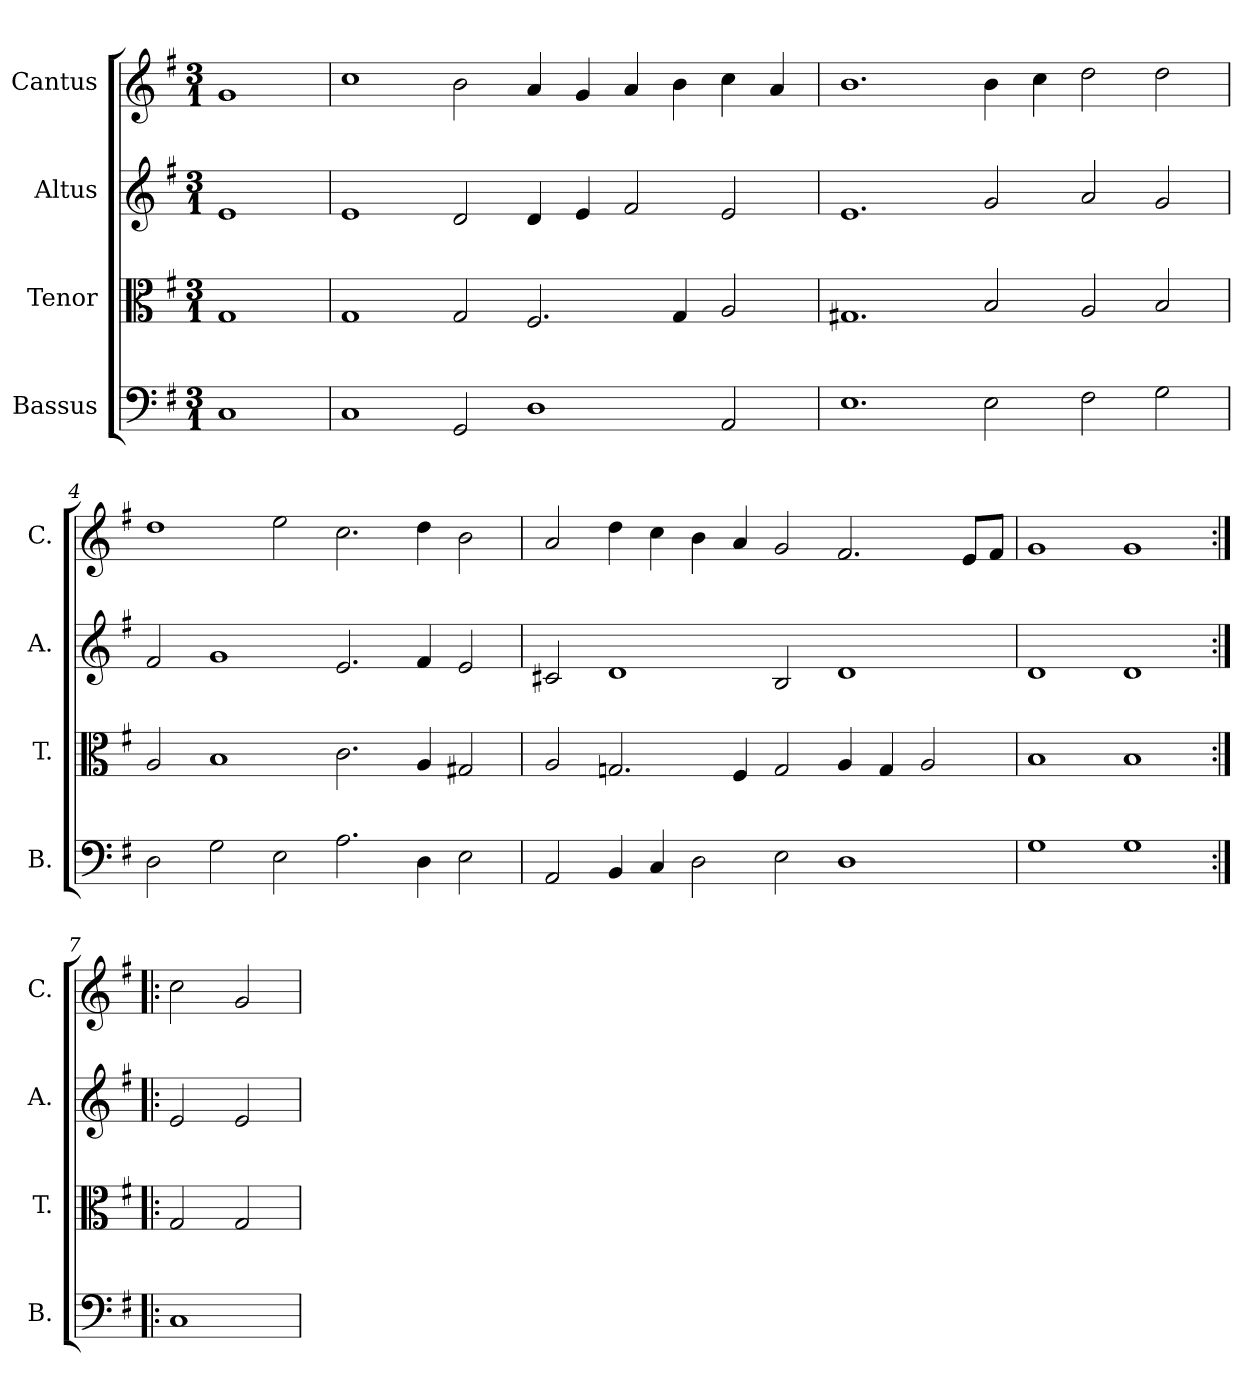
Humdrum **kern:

**kern	**kern	**kern	**kern
*part4	*part3	*part2	*part1
*staff4	*staff3	*staff2	*staff1
*I"Bassus	*I"Tenor	*I"Altus	*I"Cantus
*I'B.	*I'T.	*I'A.	*I'C.
*clefF4	*clefC3	*clefG2	*clefG2
*k[f#]	*k[f#]	*k[f#]	*k[f#]
*G:	*G:	*G:	*G:
*M3/1	*M3/1	*M3/1	*M3/1
=1	=1	=1	=1
1C/	1G/	1e/	1g/
=2	=2	=2	=2
1C/	1G/	1e/	1cc\
2GG/	2G/	2d/	2b\
1D\	2.F#/	4d/	4a/
.	.	4e/	4g/
.	.	2f#/	4a/
.	4G/	.	4b\
2AA/	2A/	2e/	4cc\
.	.	.	4a/
=3	=3	=3	=3
1.E\	1.G#X/	1.e/	1.b\
2E\	2B/	2g/	4b\
.	.	.	4cc\
2F#\	2A/	2a/	2dd\
2G\	2B/	2g/	2dd\
=4	=4	=4	=4
2D\	2A/	2f#/	1dd\
2G\	1B/	1g/	.
2E\	.	.	2ee\
2.A\	2.c\	2.e/	2.cc\
4D\	4A/	4f#/	4dd\
2E\	2G#X/	2e/	2b\
=5	=5	=5	=5
2AA/	2A/	2c#X/	2a/
4BB/	2.Gn/	1d/	4dd\
4C/	.	.	4cc\
2D\	.	.	4b\
.	4F#/	.	4a/
2E\	2G/	2B/	2g/
1D\	4A/	1d/	2.f#/
.	4G/	.	.
.	2A/	.	.
.	.	.	8e/L
.	.	.	8f#/J
=6	=6	=6	=6
1G\	1B/	1d/	1g/
1G\	1B/	1d/	1g/
!!LO:LB:g=z
=7:|!|:	=7:|!|:	=7:|!|:	=7:|!|:
1C/	2G/	2e/	2cc\
.	2G/	2e/	2g/
=	=	=	=
*-	*-	*-	*-
